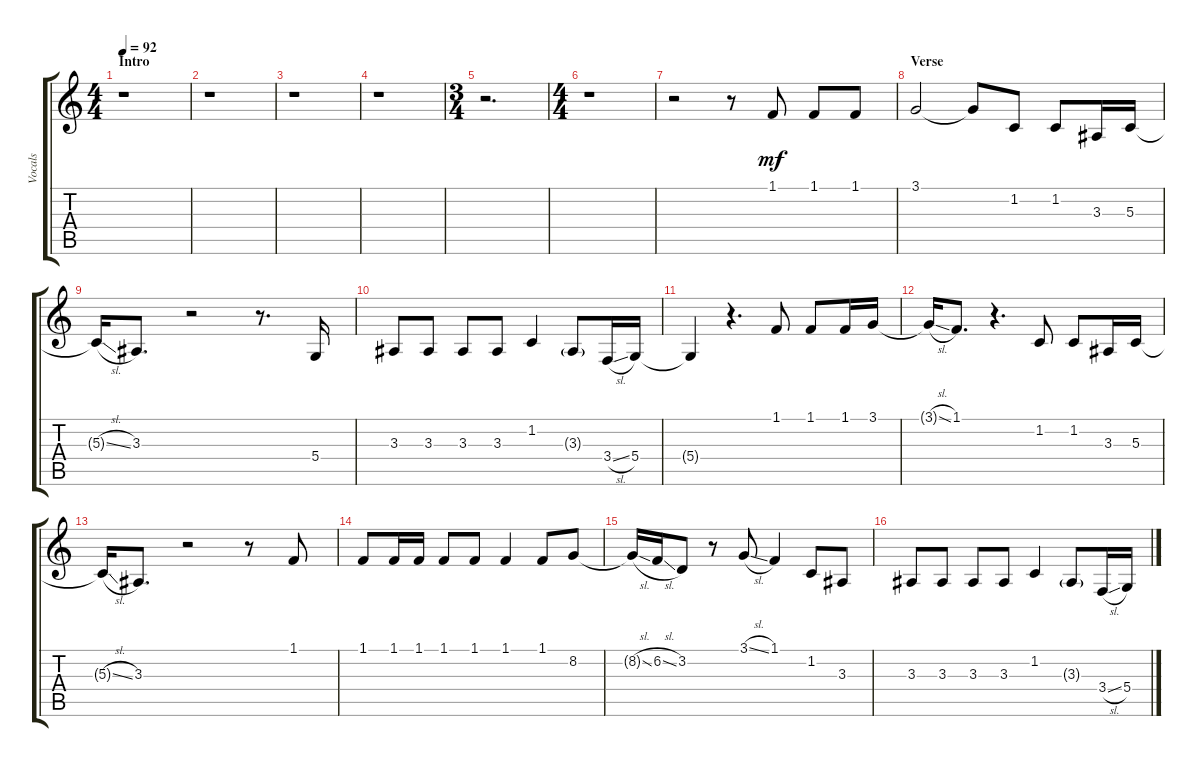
\track ("Vocals" "Vocals") {instrument lead6voice}
\staff {score tabs}
\tuning (E4 B3 G3 D3 A2 E2) {hide}
\ts (4 4)
\section ("" "Intro")
\tempo 92
\clef g2
\ks c
r.1{dy mf instrument lead6voice} |
r.1 |
r.1 |
r.1 |
\ts (3 4)
r.2{d} |
\ts (4 4)
r.1 |
r.2 r.8 1.1.8 1.1.8 1.1.8 |
\section ("" "Verse")
3.1.2 3.1{t}.8 1.2.8 1.2.8 3.3.16 5.3.16 |
5.3{sl t}.16 3.3.8{d} r.2 r.8{d} 5.4.16 |
3.3.8 3.3.8 3.3.8 3.3.8 1.2.4 3.3{g}.8 3.4{sl}.16 5.4.16 |
5.4{t}.4 r.4{d} 1.1.8 1.1.8 1.1.16 3.1.16 |
3.1{sl t}.16 1.1.8{d} r.4{d} 1.2.8 1.2.8 3.3.16 5.3.16 |
5.3{sl t}.16 3.3.8{d} r.2 r.8 1.1.8 |
1.1.8 1.1.16 1.1.16 1.1.8 1.1.8 1.1.4 1.1.8 8.2.8 |
8.2{sl t}.16 6.2{sl}.16 3.2.8 r.8 3.1{sl}.8 1.1.4 1.2.8 3.3.8 |
3.3.8 3.3.8 3.3.8 3.3.8 1.2.4 3.3{g}.8 3.4{sl}.16 5.4.16
